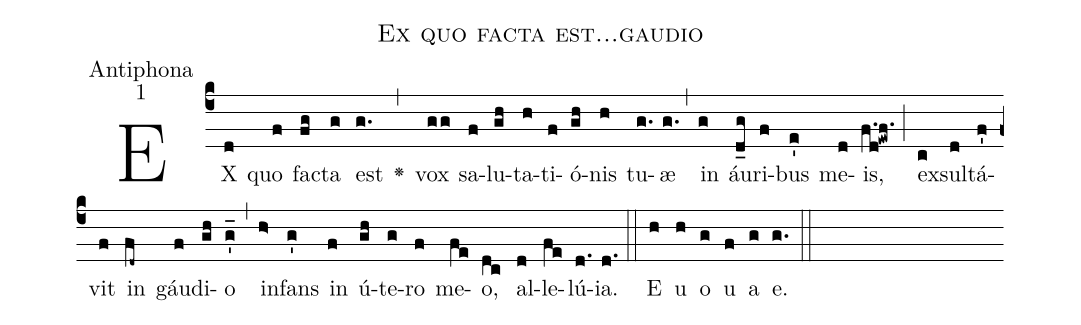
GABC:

name:Ex quo facta est...gaudio;
office-part:Antiphona;
mode:1;
%%
(c4) EX(d) quo(f) fa(fg)cta(g) est(g.) <v>\greheightstar</v>(,) vox(gg) sa(f)lu(gh)ta(h)ti(f)ó(gh)nis(h) tu(g.)æ(g.) (,) in(g) áu(d_g)ri(f)bus(e') me(d)is,(f.d!ewf.) (;) ex(c)sul(d)tá(f')vit(f) in(fd~) gáu(f)di(gh)o(g'_) (,) in(h>)fans(g') in(f) ú(gh)te(g)ro(f) me(fe)o,(dc) al(d)le(fe)lú(d.)ia.(d.) (::)
<eu>E(h) u(h) o(g) u(f) a(g) e.</eu>(g.) (::)
